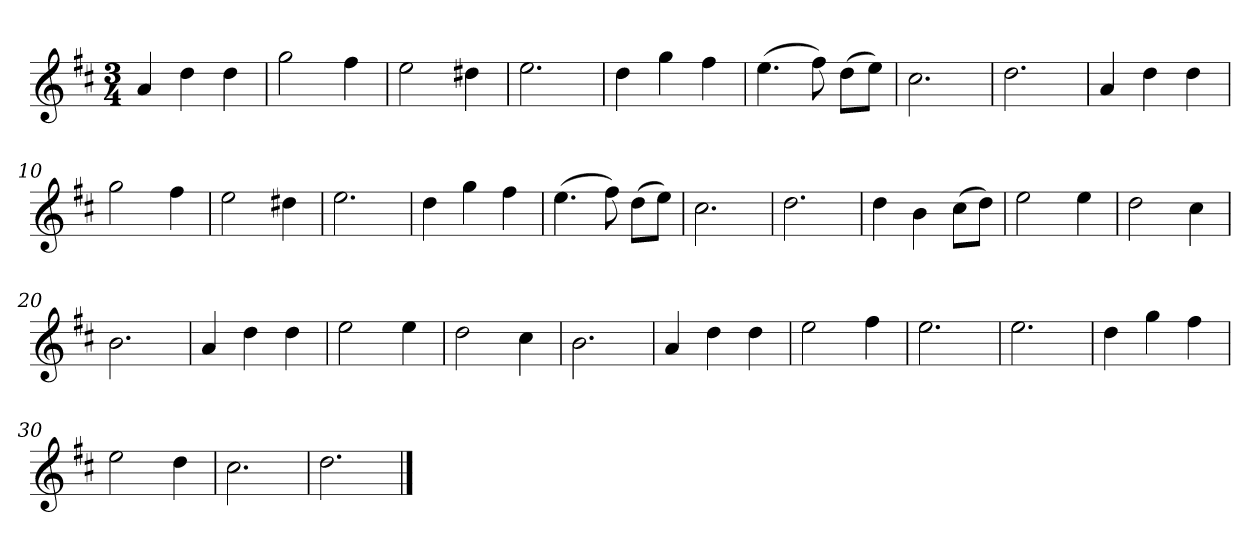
**kern
*part1
*staff1
*k[f#c#]
*M3/4
*MM120
=1
4a
4dd
4dd
=2
2gg
4ff#
=3
2ee
4dd#X
=4
2.ee
=5
4dd
4gg
4ff#
=6
(4.ee
8ff#)
(8ddL
8eeJ)
=7
2.cc#
=8
2.dd
=9
4a
4dd
4dd
=10
2gg
4ff#
=11
2ee
4dd#X
=12
2.ee
=13
4dd
4gg
4ff#
=14
(4.ee
8ff#)
(8ddL
8eeJ)
=15
2.cc#
=16
2.dd
=17
4dd
4b
(8cc#L
8ddJ)
=18
2ee
4ee
=19
2dd
4cc#
=20
2.b
=21
4a
4dd
4dd
=22
2ee
4ee
=23
2dd
4cc#
=24
2.b
=25
4a
4dd
4dd
=26
2ee
4ff#
=27
2.ee
=28
2.ee
=29
4dd
4gg
4ff#
=30
2ee
4dd
=31
2.cc#
=32
2.dd
==
*-
